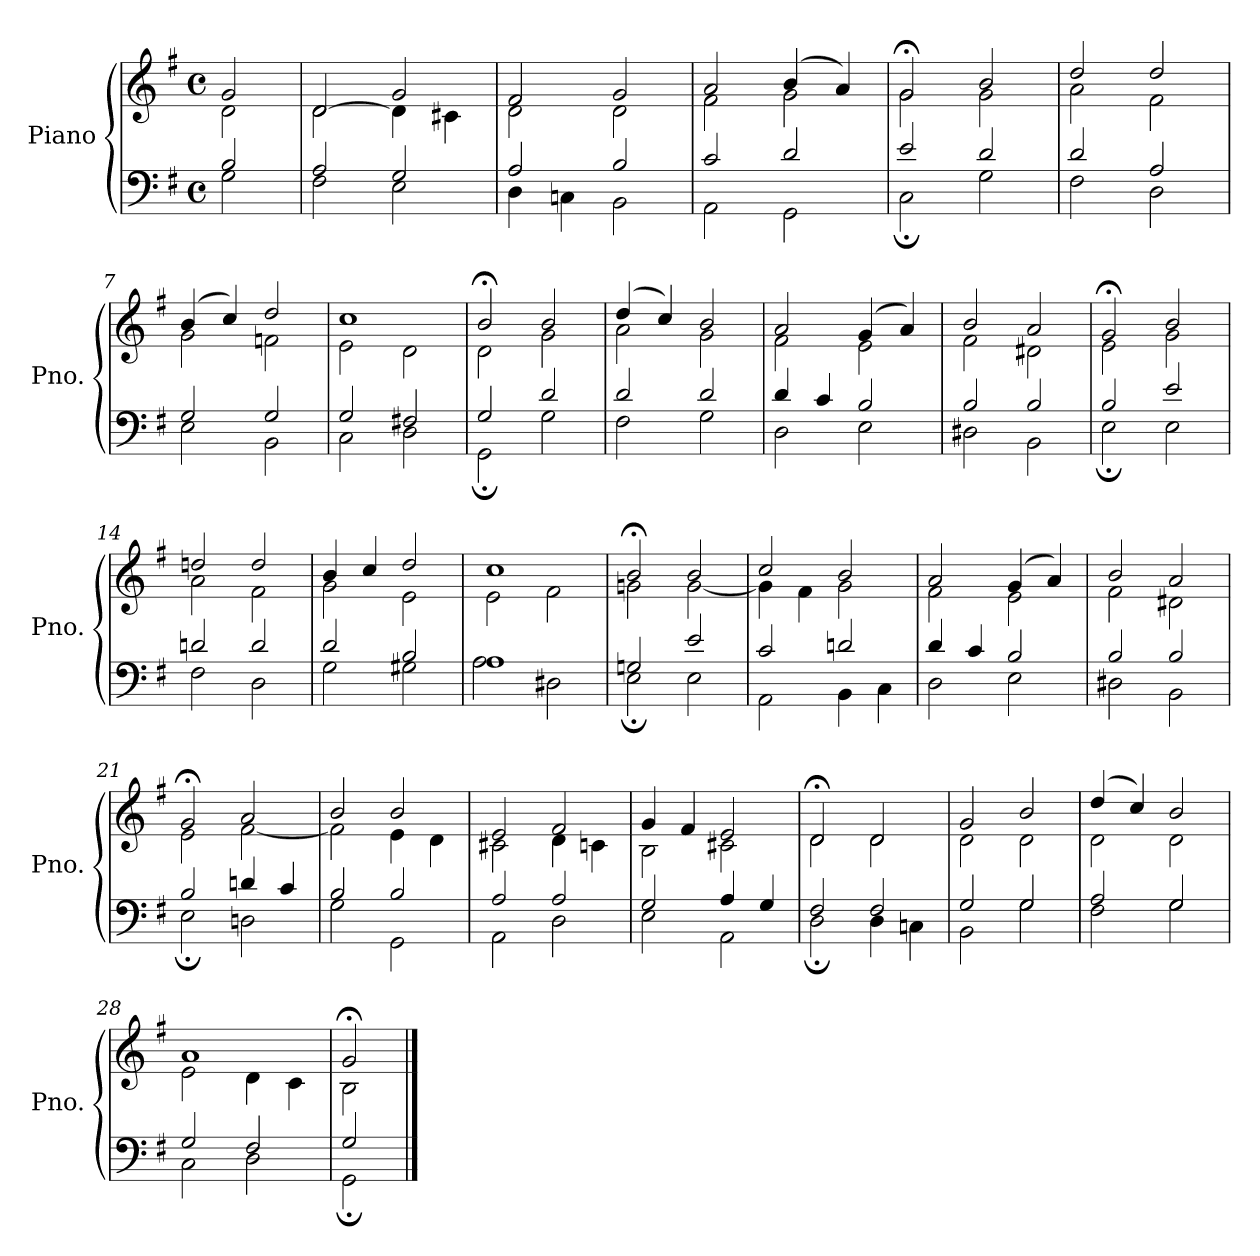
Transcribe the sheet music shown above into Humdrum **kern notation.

**kern	**kern
*part1	*part1
*staff2	*staff1
*I"Piano	*
*I'Pno.	*
*clefF4	*clefG2
*k[f#]	*k[f#]
*M4/4	*M4/4
*met(c)	*met(c)
=1	=1
*^	*^
2B/	2G\	2g/	2d\
=2	=2	=2	=2
2A/	2F#\	[2d/	2d\
2G/	2E\	2g/	4d\]
.	.	.	4c#X\
=3	=3	=3	=3
2A/	4D\	2f#/	2d\
.	4Cn\	.	.
2B/	2BB\	2g/	2d\
=4	=4	=4	=4
2c/	2AA\	2a/	2f#\
2d/	2GG\	(4b/	2g\
.	.	4a/)	.
=5	=5	=5	=5
2e/	2C;\	2g;</	2g\
2d/	2G\	2b/	2g\
=6	=6	=6	=6
2d/	2F#\	2dd/	2a\
2A/	2D\	2dd/	2f#\
=7	=7	=7	=7
2G/	2E\	(4b/	2g\
.	.	4cc/)	.
2G/	2BB\	2dd/	2fn\
=8	=8	=8	=8
2G/	2C\	1cc	2e\
2F#X/	2D\	.	2d\
=9	=9	=9	=9
2G/	2GG;\	2b;</	2d\
2d/	2G\	2b/	2g\
=10	=10	=10	=10
2d/	2F#\	(4dd/	2a\
.	.	4cc/)	.
2d/	2G\	2b/	2g\
!!LO:LB:g=z	!!
=11	=11	=11	=11
4d/	2D\	2a/	2f#\
4c/	.	.	.
2B/	2E\	(4g/	2e\
.	.	4a/)	.
=12	=12	=12	=12
2B/	2D#X\	2b/	2f#\
2B/	2BB\	2a/	2d#X\
=13	=13	=13	=13
2B/	2E;\	2g;</	2e\
2e/	2E\	2b/	2g\
=14	=14	=14	=14
2dn/	2F#\	2ddn/	2a\
2d/	2D\	2dd/	2f#\
=15	=15	=15	=15
2d/	2G\	4b/	2g\
.	.	4cc/	.
2B/	2G#X\	2dd/	2e\
=16	=16	=16	=16
1A	2A\	1cc	2e\
.	2D#X\	.	2f#\
=17	=17	=17	=17
2Gn/	2E;\	2b;</	2gn\
2e/	2E\	2b/	[2g\
=18	=18	=18	=18
2c/	2AA\	2cc/	4g\]
.	.	.	4f#\
2dn/	4BB\	2b/	2g\
.	4C\	.	.
=19	=19	=19	=19
4d/	2D\	2a/	2f#\
4c/	.	.	.
2B/	2E\	(4g/	2e\
.	.	4a/)	.
=20	=20	=20	=20
2B/	2D#X\	2b/	2f#\
2B/	2BB\	2a/	2d#X\
!!LO:LB:g=z	!!
=21	=21	=21	=21
2B/	2E;\	2g;</	2e\
4dn/	2Dn\	2a/	[2f#\
4c/	.	.	.
=22	=22	=22	=22
2B/	2G\	2b/	2f#\]
2B/	2GG\	2b/	4e\
.	.	.	4d\
=23	=23	=23	=23
2A/	2AA\	2e/	2c#X\
2A/	2D\	2f#/	4d\
.	.	.	4cn\
=24	=24	=24	=24
2G/	2E\	4g/	2B\
.	.	4f#/	.
4A/	2AA\	2e/	2c#X\
4G/	.	.	.
=25	=25	=25	=25
2F#/	2D;\	2d;</	2d\
2F#/	4D\	2d/	2d\
.	4Cn\	.	.
=26	=26	=26	=26
2G/	2BB\	2g/	2d\
2G/	2G\	2b/	2d\
=27	=27	=27	=27
2A/	2F#\	(4dd/	2d\
.	.	4cc/)	.
2G/	2G\	2b/	2d\
=28	=28	=28	=28
2G/	2C\	1a	2e\
2F#/	2D\	.	4d\
.	.	.	4c\
=29	=29	=29	=29
2G/	2GG;\	2g;</	2B\
*v	*v	*	*
*	*v	*v
==	==
*-	*-
